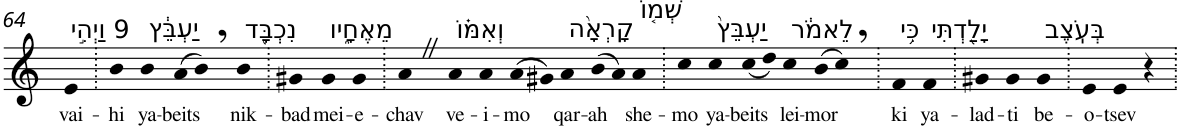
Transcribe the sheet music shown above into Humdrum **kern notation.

**kern	**text
*part1	*part1
*staff1	*staff1
*I"Piano	*
*I'Pno	*
!!LO:PB:g=z
*clefG2	*
*k[]	*
=64	=64
!LO:TX:a:t=9 וַיְהִ֣י	!
!	!LO:LY:b
4e	vai-
=65.	=65.
!	!LO:LY:b
4b	-hi
!LO:TX:a:t=יַעְבֵּ֔ץ	!
!	!LO:LY:b
4b	ya-
!	!LO:LY:b
(>8a	-beits
8b,)	.
!LO:TX:a:t=נִכְבָּ֖ד	!
!	!LO:LY:b
4b	nik-
=66.	=66.
!	!LO:LY:b
4g#X	-bad
!LO:TX:a:t=מֵאֶחָ֑יו	!
!	!LO:LY:b
4g#	mei-
!	!LO:LY:b
4g#	-e-
=67.	=67.
!	!LO:LY:b
4aZ	-chav
!LO:TX:a:t=וְאִמּ֗וֹ	!
!	!LO:LY:b
4a	ve-
!	!LO:LY:b
4a	-i-
!	!LO:LY:b
(>8a	-mo
8g#X)	.
!LO:TX:a:t=קָרְאָ֨ה	!
!	!LO:LY:b
4a	qar-
!	!LO:LY:b
(>8b	-ah
8a)	.
!LO:TX:a:t=שְׁמ֤וֹ	!
!	!LO:LY:b
4a	she-
=68.	=68.
!	!LO:LY:b
4cc	-mo
!LO:TX:a:t=יַעְבֵּץ֙	!
!	!LO:LY:b
4cc	ya-
!	!LO:LY:b
(<8cc	-beits
8dd)	.
!LO:TX:a:t=לֵאמֹ֔ר	!
!	!LO:LY:b
4cc	lei-
!	!LO:LY:b
(>8b	-mor
8cc,)	.
=69.	=69.
!LO:TX:a:t=כִּ֥י	!
!	!LO:LY:b
4f	ki
!LO:TX:a:t=יָלַ֖דְתִּי	!
!	!LO:LY:b
4f	ya-
=70.	=70.
!	!LO:LY:b
4g#X	-lad-
!	!LO:LY:b
4g#	-ti
!LO:TX:a:t=בְּעֹֽצֶב	!
!	!LO:LY:b
4g#	be-
=71.	=71.
!	!LO:LY:b
4e	-o-
!	!LO:LY:b
4e	-tsev
4r	.
=.	=.
*-	*-
